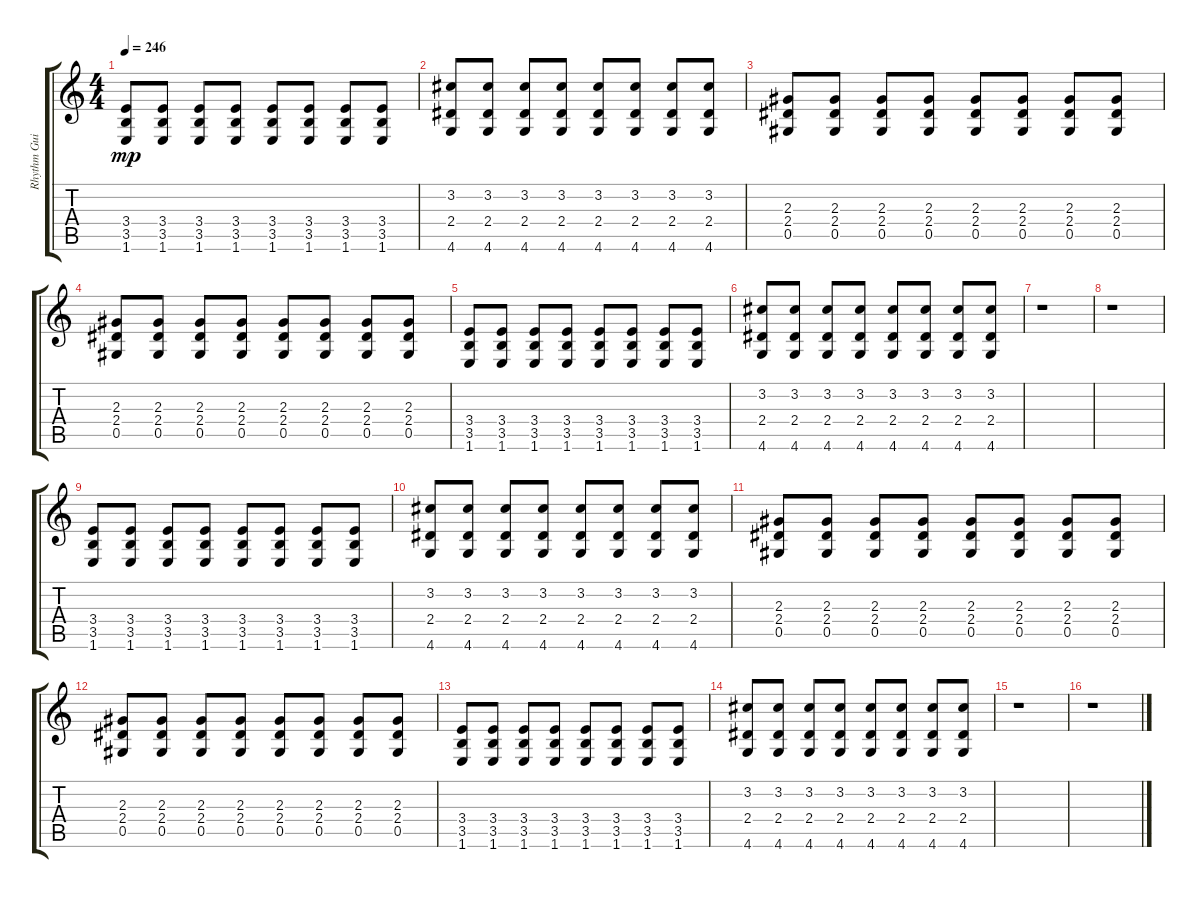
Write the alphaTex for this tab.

\track ("Rhythm Guitar II" "Rhythm Gui") {instrument overdrivenguitar}
\staff {score tabs}
\tuning (Eb4 Bb3 Gb3 Db3 Ab2 Eb2) {hide}
\ts (4 4)
\tempo 246
\clef g2
\ks c
(3.4 3.5 1.6).8{dy mp} (3.4 3.5 1.6).8 (3.4 3.5 1.6).8 (3.4 3.5 1.6).8 (3.4 3.5 1.6).8 (3.4 3.5 1.6).8 (3.4 3.5 1.6).8 (3.4 3.5 1.6).8 |
(3.2 2.4 4.6).8 (3.2 2.4 4.6).8 (3.2 2.4 4.6).8 (3.2 2.4 4.6).8 (3.2 2.4 4.6).8 (3.2 2.4 4.6).8 (3.2 2.4 4.6).8 (3.2 2.4 4.6).8 |
(2.3 2.4 0.5).8 (2.3 2.4 0.5).8 (2.3 2.4 0.5).8 (2.3 2.4 0.5).8 (2.3 2.4 0.5).8 (2.3 2.4 0.5).8 (2.3 2.4 0.5).8 (2.3 2.4 0.5).8 |
(2.3 2.4 0.5).8 (2.3 2.4 0.5).8 (2.3 2.4 0.5).8 (2.3 2.4 0.5).8 (2.3 2.4 0.5).8 (2.3 2.4 0.5).8 (2.3 2.4 0.5).8 (2.3 2.4 0.5).8 |
(3.4 3.5 1.6).8 (3.4 3.5 1.6).8 (3.4 3.5 1.6).8 (3.4 3.5 1.6).8 (3.4 3.5 1.6).8 (3.4 3.5 1.6).8 (3.4 3.5 1.6).8 (3.4 3.5 1.6).8 |
(3.2 2.4 4.6).8 (3.2 2.4 4.6).8 (3.2 2.4 4.6).8 (3.2 2.4 4.6).8 (3.2 2.4 4.6).8 (3.2 2.4 4.6).8 (3.2 2.4 4.6).8 (3.2 2.4 4.6).8 |
r.1 |
r.1 |
(3.4 3.5 1.6).8 (3.4 3.5 1.6).8 (3.4 3.5 1.6).8 (3.4 3.5 1.6).8 (3.4 3.5 1.6).8 (3.4 3.5 1.6).8 (3.4 3.5 1.6).8 (3.4 3.5 1.6).8 |
(3.2 2.4 4.6).8 (3.2 2.4 4.6).8 (3.2 2.4 4.6).8 (3.2 2.4 4.6).8 (3.2 2.4 4.6).8 (3.2 2.4 4.6).8 (3.2 2.4 4.6).8 (3.2 2.4 4.6).8 |
(2.3 2.4 0.5).8 (2.3 2.4 0.5).8 (2.3 2.4 0.5).8 (2.3 2.4 0.5).8 (2.3 2.4 0.5).8 (2.3 2.4 0.5).8 (2.3 2.4 0.5).8 (2.3 2.4 0.5).8 |
(2.3 2.4 0.5).8 (2.3 2.4 0.5).8 (2.3 2.4 0.5).8 (2.3 2.4 0.5).8 (2.3 2.4 0.5).8 (2.3 2.4 0.5).8 (2.3 2.4 0.5).8 (2.3 2.4 0.5).8 |
(3.4 3.5 1.6).8 (3.4 3.5 1.6).8 (3.4 3.5 1.6).8 (3.4 3.5 1.6).8 (3.4 3.5 1.6).8 (3.4 3.5 1.6).8 (3.4 3.5 1.6).8 (3.4 3.5 1.6).8 |
(3.2 2.4 4.6).8 (3.2 2.4 4.6).8 (3.2 2.4 4.6).8 (3.2 2.4 4.6).8 (3.2 2.4 4.6).8 (3.2 2.4 4.6).8 (3.2 2.4 4.6).8 (3.2 2.4 4.6).8 |
r.1 |
r.1
